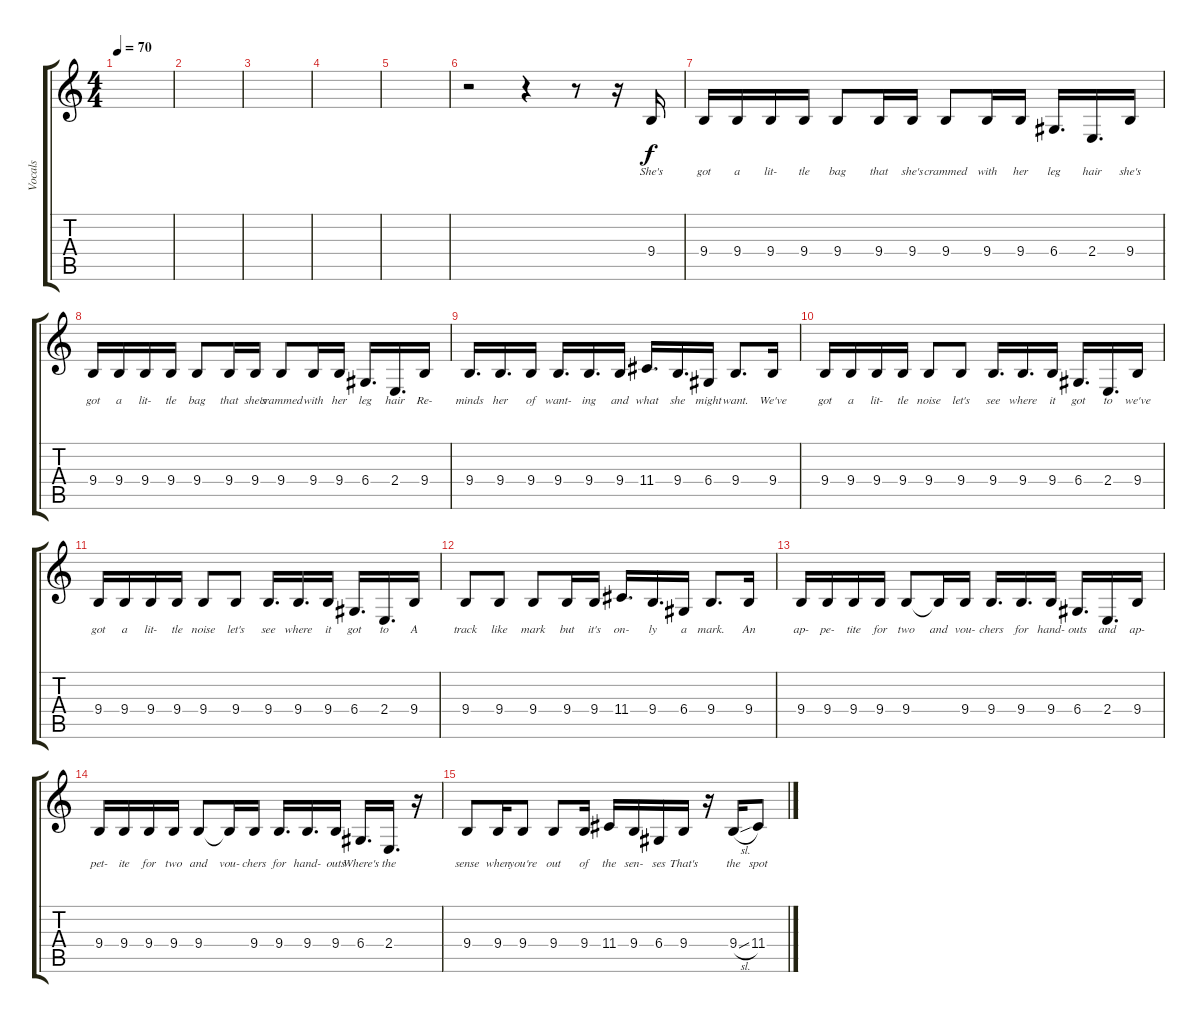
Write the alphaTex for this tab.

\track ("Vocals" "Vocals") {instrument shanai}
\staff {score tabs}
\tuning (E4 B3 G3 D3 A2 E2) {hide}
\ts (4 4)
\tempo 70
\clef g2
\ks c
|
|
|
|
|
r.2 r.4 r.8 r.16 9.4.16{lyrics (0 "She's") lyrics (1 "") lyrics (2 "") lyrics (3 "") lyrics (4 "")} |
9.4.16{lyrics (0 "got") lyrics (1 "") lyrics (2 "") lyrics (3 "") lyrics (4 "")} 9.4.16{lyrics (0 "a") lyrics (1 "") lyrics (2 "") lyrics (3 "") lyrics (4 "")} 9.4.16{lyrics (0 "lit-") lyrics (1 "") lyrics (2 "") lyrics (3 "") lyrics (4 "")} 9.4.16{lyrics (0 "tle") lyrics (1 "") lyrics (2 "") lyrics (3 "") lyrics (4 "")} 9.4.8{lyrics (0 "bag") lyrics (1 "") lyrics (2 "") lyrics (3 "") lyrics (4 "")} 9.4.16{lyrics (0 "that") lyrics (1 "") lyrics (2 "") lyrics (3 "") lyrics (4 "")} 9.4.16{lyrics (0 "she's") lyrics (1 "") lyrics (2 "") lyrics (3 "") lyrics (4 "")} 9.4.8{lyrics (0 "crammed") lyrics (1 "") lyrics (2 "") lyrics (3 "") lyrics (4 "")} 9.4.16{lyrics (0 "with") lyrics (1 "") lyrics (2 "") lyrics (3 "") lyrics (4 "")} 9.4.16{lyrics (0 "her") lyrics (1 "") lyrics (2 "") lyrics (3 "") lyrics (4 "")} 6.4.16{d lyrics (0 "leg") lyrics (1 "") lyrics (2 "") lyrics (3 "") lyrics (4 "")} 2.4.16{d lyrics (0 "hair") lyrics (1 "") lyrics (2 "") lyrics (3 "") lyrics (4 "")} 9.4.16{lyrics (0 "she's") lyrics (1 "") lyrics (2 "") lyrics (3 "") lyrics (4 "")} |
9.4.16{lyrics (0 "got") lyrics (1 "") lyrics (2 "") lyrics (3 "") lyrics (4 "")} 9.4.16{lyrics (0 "a") lyrics (1 "") lyrics (2 "") lyrics (3 "") lyrics (4 "")} 9.4.16{lyrics (0 "lit-") lyrics (1 "") lyrics (2 "") lyrics (3 "") lyrics (4 "")} 9.4.16{lyrics (0 "tle") lyrics (1 "") lyrics (2 "") lyrics (3 "") lyrics (4 "")} 9.4.8{lyrics (0 "bag") lyrics (1 "") lyrics (2 "") lyrics (3 "") lyrics (4 "")} 9.4.16{lyrics (0 "that") lyrics (1 "") lyrics (2 "") lyrics (3 "") lyrics (4 "")} 9.4.16{lyrics (0 "she's") lyrics (1 "") lyrics (2 "") lyrics (3 "") lyrics (4 "")} 9.4.8{lyrics (0 "crammed") lyrics (1 "") lyrics (2 "") lyrics (3 "") lyrics (4 "")} 9.4.16{lyrics (0 "with") lyrics (1 "") lyrics (2 "") lyrics (3 "") lyrics (4 "")} 9.4.16{lyrics (0 "her") lyrics (1 "") lyrics (2 "") lyrics (3 "") lyrics (4 "")} 6.4.16{d lyrics (0 "leg") lyrics (1 "") lyrics (2 "") lyrics (3 "") lyrics (4 "")} 2.4.16{d lyrics (0 "hair") lyrics (1 "") lyrics (2 "") lyrics (3 "") lyrics (4 "")} 9.4.16{lyrics (0 "Re-") lyrics (1 "") lyrics (2 "") lyrics (3 "") lyrics (4 "")} |
9.4.16{d lyrics (0 "minds") lyrics (1 "") lyrics (2 "") lyrics (3 "") lyrics (4 "")} 9.4.16{d lyrics (0 "her") lyrics (1 "") lyrics (2 "") lyrics (3 "") lyrics (4 "")} 9.4.16{lyrics (0 "of") lyrics (1 "") lyrics (2 "") lyrics (3 "") lyrics (4 "")} 9.4.16{d lyrics (0 "want-") lyrics (1 "") lyrics (2 "") lyrics (3 "") lyrics (4 "")} 9.4.16{d lyrics (0 "ing") lyrics (1 "") lyrics (2 "") lyrics (3 "") lyrics (4 "")} 9.4.16{lyrics (0 "and") lyrics (1 "") lyrics (2 "") lyrics (3 "") lyrics (4 "")} 11.4.16{d lyrics (0 "what") lyrics (1 "") lyrics (2 "") lyrics (3 "") lyrics (4 "")} 9.4.16{d lyrics (0 "she") lyrics (1 "") lyrics (2 "") lyrics (3 "") lyrics (4 "")} 6.4.16{lyrics (0 "might") lyrics (1 "") lyrics (2 "") lyrics (3 "") lyrics (4 "")} 9.4.8{d lyrics (0 "want.") lyrics (1 "") lyrics (2 "") lyrics (3 "") lyrics (4 "")} 9.4.16{lyrics (0 "We've") lyrics (1 "") lyrics (2 "") lyrics (3 "") lyrics (4 "")} |
9.4.16{lyrics (0 "got") lyrics (1 "") lyrics (2 "") lyrics (3 "") lyrics (4 "")} 9.4.16{lyrics (0 "a") lyrics (1 "") lyrics (2 "") lyrics (3 "") lyrics (4 "")} 9.4.16{lyrics (0 "lit-") lyrics (1 "") lyrics (2 "") lyrics (3 "") lyrics (4 "")} 9.4.16{lyrics (0 "tle") lyrics (1 "") lyrics (2 "") lyrics (3 "") lyrics (4 "")} 9.4.8{lyrics (0 "noise") lyrics (1 "") lyrics (2 "") lyrics (3 "") lyrics (4 "")} 9.4.8{lyrics (0 "let's") lyrics (1 "") lyrics (2 "") lyrics (3 "") lyrics (4 "")} 9.4.16{d lyrics (0 "see") lyrics (1 "") lyrics (2 "") lyrics (3 "") lyrics (4 "")} 9.4.16{d lyrics (0 "where") lyrics (1 "") lyrics (2 "") lyrics (3 "") lyrics (4 "")} 9.4.16{lyrics (0 "it") lyrics (1 "") lyrics (2 "") lyrics (3 "") lyrics (4 "")} 6.4.16{d lyrics (0 "got") lyrics (1 "") lyrics (2 "") lyrics (3 "") lyrics (4 "")} 2.4.16{d lyrics (0 "to") lyrics (1 "") lyrics (2 "") lyrics (3 "") lyrics (4 "")} 9.4.16{lyrics (0 "we've") lyrics (1 "") lyrics (2 "") lyrics (3 "") lyrics (4 "")} |
9.4.16{lyrics (0 "got") lyrics (1 "") lyrics (2 "") lyrics (3 "") lyrics (4 "")} 9.4.16{lyrics (0 "a") lyrics (1 "") lyrics (2 "") lyrics (3 "") lyrics (4 "")} 9.4.16{lyrics (0 "lit-") lyrics (1 "") lyrics (2 "") lyrics (3 "") lyrics (4 "")} 9.4.16{lyrics (0 "tle") lyrics (1 "") lyrics (2 "") lyrics (3 "") lyrics (4 "")} 9.4.8{lyrics (0 "noise") lyrics (1 "") lyrics (2 "") lyrics (3 "") lyrics (4 "")} 9.4.8{lyrics (0 "let's") lyrics (1 "") lyrics (2 "") lyrics (3 "") lyrics (4 "")} 9.4.16{d lyrics (0 "see") lyrics (1 "") lyrics (2 "") lyrics (3 "") lyrics (4 "")} 9.4.16{d lyrics (0 "where") lyrics (1 "") lyrics (2 "") lyrics (3 "") lyrics (4 "")} 9.4.16{lyrics (0 "it") lyrics (1 "") lyrics (2 "") lyrics (3 "") lyrics (4 "")} 6.4.16{d lyrics (0 "got") lyrics (1 "") lyrics (2 "") lyrics (3 "") lyrics (4 "")} 2.4.16{d lyrics (0 "to") lyrics (1 "") lyrics (2 "") lyrics (3 "") lyrics (4 "")} 9.4.16{lyrics (0 "A") lyrics (1 "") lyrics (2 "") lyrics (3 "") lyrics (4 "")} |
9.4.8{lyrics (0 "track") lyrics (1 "") lyrics (2 "") lyrics (3 "") lyrics (4 "")} 9.4.8{lyrics (0 "like") lyrics (1 "") lyrics (2 "") lyrics (3 "") lyrics (4 "")} 9.4.8{lyrics (0 "mark") lyrics (1 "") lyrics (2 "") lyrics (3 "") lyrics (4 "")} 9.4.16{lyrics (0 "but") lyrics (1 "") lyrics (2 "") lyrics (3 "") lyrics (4 "")} 9.4.16{lyrics (0 "it's") lyrics (1 "") lyrics (2 "") lyrics (3 "") lyrics (4 "")} 11.4.16{d lyrics (0 "on-") lyrics (1 "") lyrics (2 "") lyrics (3 "") lyrics (4 "")} 9.4.16{d lyrics (0 "ly") lyrics (1 "") lyrics (2 "") lyrics (3 "") lyrics (4 "")} 6.4.16{lyrics (0 "a") lyrics (1 "") lyrics (2 "") lyrics (3 "") lyrics (4 "")} 9.4.8{d lyrics (0 "mark.") lyrics (1 "") lyrics (2 "") lyrics (3 "") lyrics (4 "")} 9.4.16{lyrics (0 "An") lyrics (1 "") lyrics (2 "") lyrics (3 "") lyrics (4 "")} |
9.4.16{lyrics (0 "ap-") lyrics (1 "") lyrics (2 "") lyrics (3 "") lyrics (4 "")} 9.4.16{lyrics (0 "pe-") lyrics (1 "") lyrics (2 "") lyrics (3 "") lyrics (4 "")} 9.4.16{lyrics (0 "tite") lyrics (1 "") lyrics (2 "") lyrics (3 "") lyrics (4 "")} 9.4.16{lyrics (0 "for") lyrics (1 "") lyrics (2 "") lyrics (3 "") lyrics (4 "")} 9.4.8{lyrics (0 "two") lyrics (1 "") lyrics (2 "") lyrics (3 "") lyrics (4 "")} 9.4{t}.16{lyrics (0 "and") lyrics (1 "") lyrics (2 "") lyrics (3 "") lyrics (4 "")} 9.4.16{lyrics (0 "vou-") lyrics (1 "") lyrics (2 "") lyrics (3 "") lyrics (4 "")} 9.4.16{d lyrics (0 "chers") lyrics (1 "") lyrics (2 "") lyrics (3 "") lyrics (4 "")} 9.4.16{d lyrics (0 "for") lyrics (1 "") lyrics (2 "") lyrics (3 "") lyrics (4 "")} 9.4.16{lyrics (0 "hand-") lyrics (1 "") lyrics (2 "") lyrics (3 "") lyrics (4 "")} 6.4.16{d lyrics (0 "outs") lyrics (1 "") lyrics (2 "") lyrics (3 "") lyrics (4 "")} 2.4.16{d lyrics (0 "and") lyrics (1 "") lyrics (2 "") lyrics (3 "") lyrics (4 "")} 9.4.16{lyrics (0 "ap-") lyrics (1 "") lyrics (2 "") lyrics (3 "") lyrics (4 "")} |
9.4.16{lyrics (0 "pet-") lyrics (1 "") lyrics (2 "") lyrics (3 "") lyrics (4 "")} 9.4.16{lyrics (0 "ite") lyrics (1 "") lyrics (2 "") lyrics (3 "") lyrics (4 "")} 9.4.16{lyrics (0 "for") lyrics (1 "") lyrics (2 "") lyrics (3 "") lyrics (4 "")} 9.4.16{lyrics (0 "two") lyrics (1 "") lyrics (2 "") lyrics (3 "") lyrics (4 "")} 9.4.8{lyrics (0 "and") lyrics (1 "") lyrics (2 "") lyrics (3 "") lyrics (4 "")} 9.4{t}.16{lyrics (0 "vou-") lyrics (1 "") lyrics (2 "") lyrics (3 "") lyrics (4 "")} 9.4.16{lyrics (0 "chers") lyrics (1 "") lyrics (2 "") lyrics (3 "") lyrics (4 "")} 9.4.16{d lyrics (0 "for") lyrics (1 "") lyrics (2 "") lyrics (3 "") lyrics (4 "")} 9.4.16{d lyrics (0 "hand-") lyrics (1 "") lyrics (2 "") lyrics (3 "") lyrics (4 "")} 9.4.16{lyrics (0 "outs") lyrics (1 "") lyrics (2 "") lyrics (3 "") lyrics (4 "")} 6.4.16{d lyrics (0 "Where's") lyrics (1 "") lyrics (2 "") lyrics (3 "") lyrics (4 "")} 2.4.16{d lyrics (0 "the") lyrics (1 "") lyrics (2 "") lyrics (3 "") lyrics (4 "")} r.16 |
9.4.8{lyrics (0 "sense") lyrics (1 "") lyrics (2 "") lyrics (3 "") lyrics (4 "")} 9.4.16{lyrics (0 "when") lyrics (1 "") lyrics (2 "") lyrics (3 "") lyrics (4 "")} 9.4.8{lyrics (0 "you're") lyrics (1 "") lyrics (2 "") lyrics (3 "") lyrics (4 "")} 9.4.8{lyrics (0 "out") lyrics (1 "") lyrics (2 "") lyrics (3 "") lyrics (4 "")} 9.4.16{lyrics (0 "of") lyrics (1 "") lyrics (2 "") lyrics (3 "") lyrics (4 "")} 11.4.16{lyrics (0 "the") lyrics (1 "") lyrics (2 "") lyrics (3 "") lyrics (4 "")} 9.4.16{lyrics (0 "sen-") lyrics (1 "") lyrics (2 "") lyrics (3 "") lyrics (4 "")} 6.4.16{lyrics (0 "ses") lyrics (1 "") lyrics (2 "") lyrics (3 "") lyrics (4 "")} 9.4.16{lyrics (0 "That's") lyrics (1 "") lyrics (2 "") lyrics (3 "") lyrics (4 "")} r.16 9.4{sl}.16{lyrics (0 "the") lyrics (1 "") lyrics (2 "") lyrics (3 "") lyrics (4 "")} 11.4.8{lyrics (0 "spot") lyrics (1 "") lyrics (2 "") lyrics (3 "") lyrics (4 "")}
